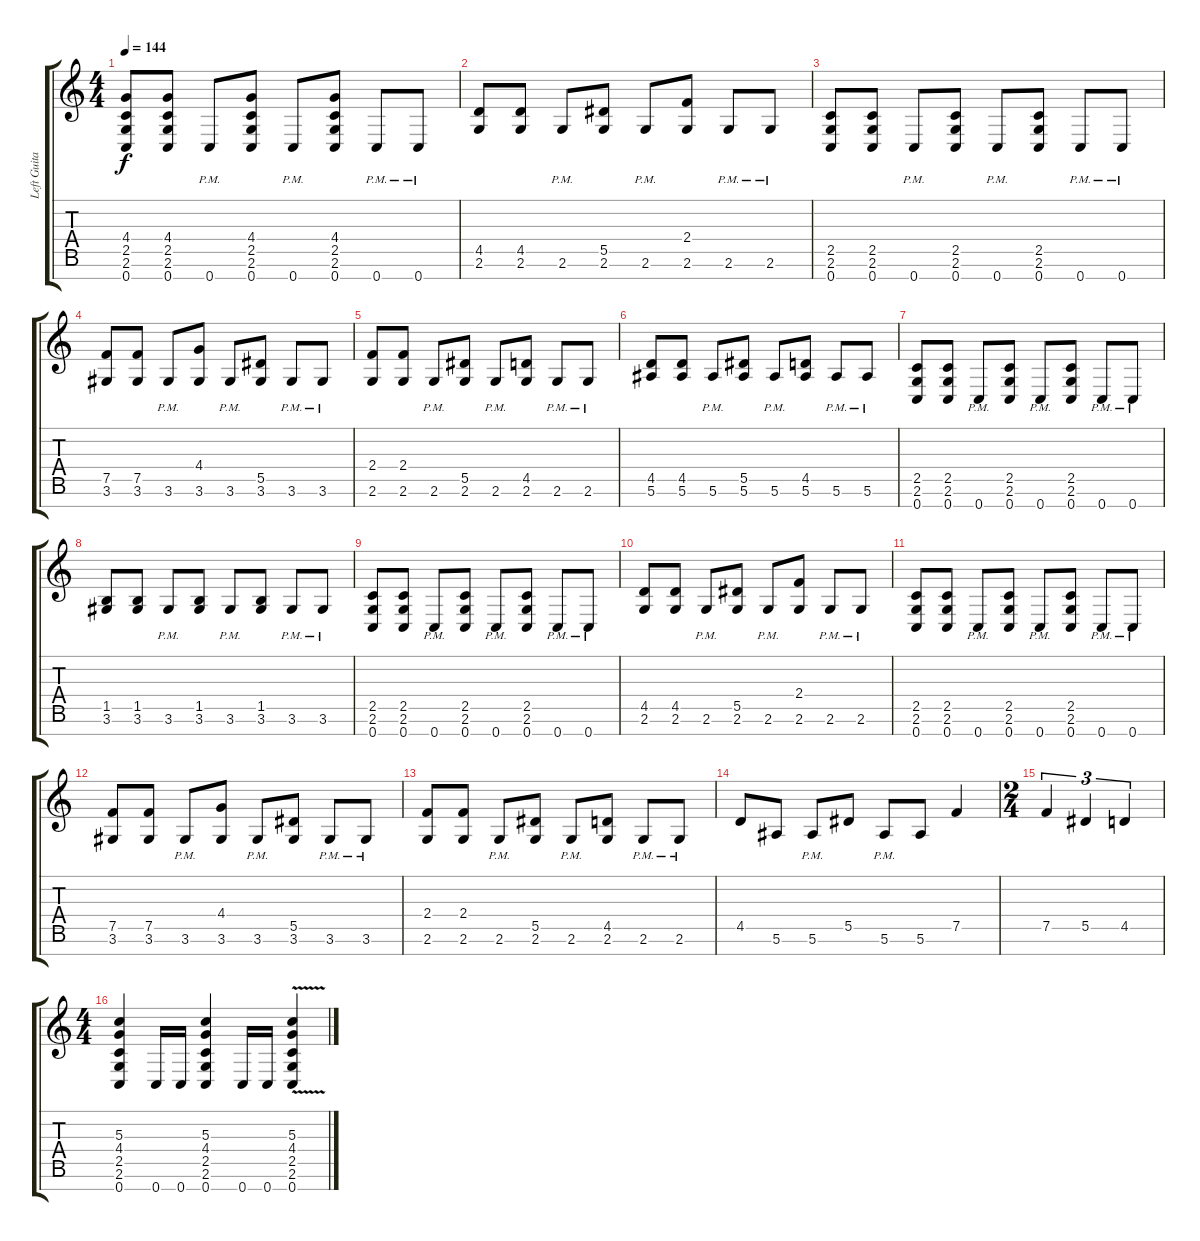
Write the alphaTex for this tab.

\track ("Left Guitar" "Left Guita") {instrument distortionguitar}
\staff {score tabs}
\tuning (F4 C4 G3 Eb3 Bb2 F2 C2) {hide}
\ts (4 4)
\tempo 144
\clef g2
\ks c
(4.4 2.5 2.6 0.7).8{dy f} (4.4 2.5 2.6 0.7).8 0.7{pm}.8 (4.4 2.5 2.6 0.7).8 0.7{pm}.8 (4.4 2.5 2.6 0.7).8 0.7{pm}.8 0.7{pm}.8 |
(4.5 2.6).8 (4.5 2.6).8 2.6{pm}.8 (5.5 2.6).8 2.6{pm}.8 (2.4 2.6).8 2.6{pm}.8 2.6{pm}.8 |
(2.5 2.6 0.7).8 (2.5 2.6 0.7).8 0.7{pm}.8 (2.5 2.6 0.7).8 0.7{pm}.8 (2.5 2.6 0.7).8 0.7{pm}.8 0.7{pm}.8 |
(7.5 3.6).8 (7.5 3.6).8 3.6{pm}.8 (4.4 3.6).8 3.6{pm}.8 (5.5 3.6).8 3.6{pm}.8 3.6{pm}.8 |
(2.4 2.6).8 (2.4 2.6).8 2.6{pm}.8 (5.5 2.6).8 2.6{pm}.8 (4.5 2.6).8 2.6{pm}.8 2.6{pm}.8 |
(4.5 5.6).8 (4.5 5.6).8 5.6{pm}.8 (5.5 5.6).8 5.6{pm}.8 (4.5 5.6).8 5.6{pm}.8 5.6{pm}.8 |
(2.5 2.6 0.7).8 (2.5 2.6 0.7).8 0.7{pm}.8 (2.5 2.6 0.7).8 0.7{pm}.8 (2.5 2.6 0.7).8 0.7{pm}.8 0.7{pm}.8 |
(1.5 3.6).8 (1.5 3.6).8 3.6{pm}.8 (1.5 3.6).8 3.6{pm}.8 (1.5 3.6).8 3.6{pm}.8 3.6{pm}.8 |
(2.5 2.6 0.7).8 (2.5 2.6 0.7).8 0.7{pm}.8 (2.5 2.6 0.7).8 0.7{pm}.8 (2.5 2.6 0.7).8 0.7{pm}.8 0.7{pm}.8 |
(4.5 2.6).8 (4.5 2.6).8 2.6{pm}.8 (5.5 2.6).8 2.6{pm}.8 (2.4 2.6).8 2.6{pm}.8 2.6{pm}.8 |
(2.5 2.6 0.7).8 (2.5 2.6 0.7).8 0.7{pm}.8 (2.5 2.6 0.7).8 0.7{pm}.8 (2.5 2.6 0.7).8 0.7{pm}.8 0.7{pm}.8 |
(7.5 3.6).8 (7.5 3.6).8 3.6{pm}.8 (4.4 3.6).8 3.6{pm}.8 (5.5 3.6).8 3.6{pm}.8 3.6{pm}.8 |
(2.4 2.6).8 (2.4 2.6).8 2.6{pm}.8 (5.5 2.6).8 2.6{pm}.8 (4.5 2.6).8 2.6{pm}.8 2.6{pm}.8 |
4.5.8 5.6.8 5.6{pm}.8 5.5.8 5.6{pm}.8 5.6.8 7.5.4 |
\ts (2 4)
7.5.4{tu (3 2)} 5.5.4{tu (3 2)} 4.5.4{tu (3 2)} |
\ts (4 4)
(5.3 4.4 2.5 2.6 0.7).4 0.7.16 0.7.16 (5.3 4.4 2.5 2.6 0.7).4 0.7.16 0.7.16 (5.3{v} 4.4 2.5 2.6 0.7).4
